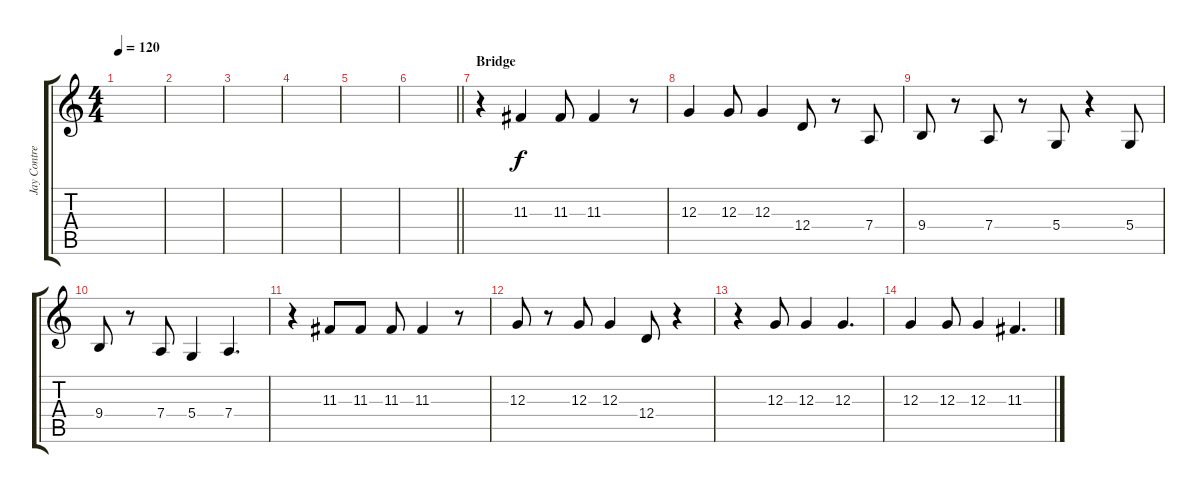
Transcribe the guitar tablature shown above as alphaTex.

\track ("Jay Contreras(Vocal)" "Jay Contre") {instrument sopranosax}
\staff {score tabs}
\tuning (E4 B3 G3 D3 A2 E2) {hide}
\ts (4 4)
\tempo 120
\clef g2
\ks c
|
|
|
|
|
\barLineRight lightlight
|
\section ("" "Bridge")
r.4 11.3.4 11.3.8 11.3.4 r.8 |
12.3.4 12.3.8 12.3.4 12.4.8 r.8 7.4.8 |
9.4.8 r.8 7.4.8 r.8 5.4.8 r.4 5.4.8 |
9.4.8 r.8 7.4.8 5.4.4 7.4.4{d} |
r.4 11.3.8 11.3.8 11.3.8 11.3.4 r.8 |
12.3.8 r.8 12.3.8 12.3.4 12.4.8 r.4 |
r.4 12.3.8 12.3.4 12.3.4{d} |
12.3.4 12.3.8 12.3.4 11.3.4{d}
